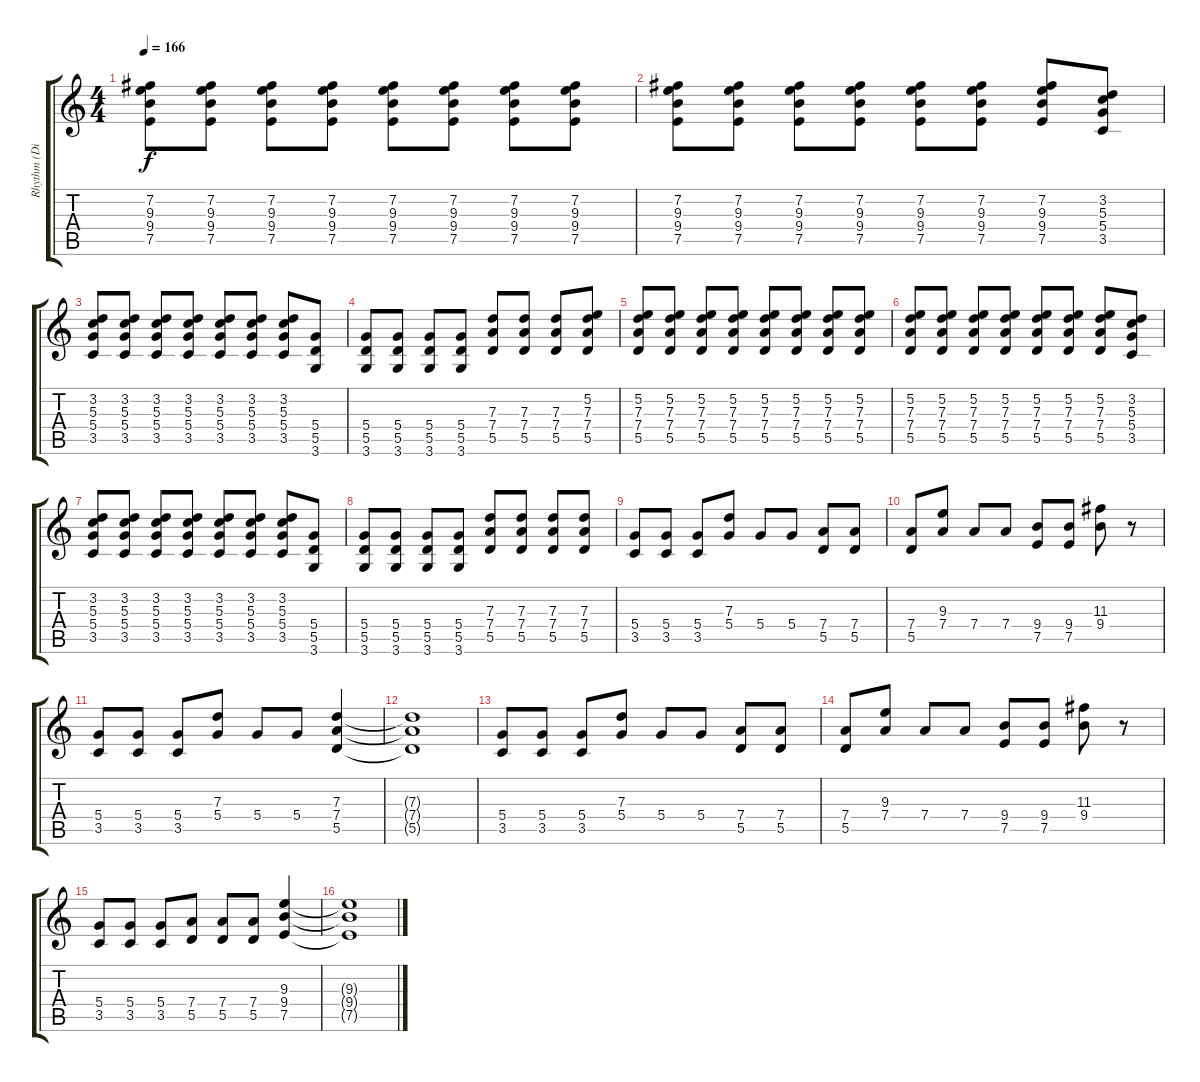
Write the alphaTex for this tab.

\track ("Rhythm (Dist.)" "Rhythm (Di") {instrument distortionguitar}
\staff {score tabs}
\tuning (E4 B3 G3 D3 A2 E2) {hide}
\ts (4 4)
\tempo 166
\clef g2
\ks c
(7.2 9.3 9.4 7.5).8{dy f} (7.2 9.3 9.4 7.5).8 (7.2 9.3 9.4 7.5).8 (7.2 9.3 9.4 7.5).8 (7.2 9.3 9.4 7.5).8 (7.2 9.3 9.4 7.5).8 (7.2 9.3 9.4 7.5).8 (7.2 9.3 9.4 7.5).8 |
(7.2 9.3 9.4 7.5).8 (7.2 9.3 9.4 7.5).8 (7.2 9.3 9.4 7.5).8 (7.2 9.3 9.4 7.5).8 (7.2 9.3 9.4 7.5).8 (7.2 9.3 9.4 7.5).8 (7.2 9.3 9.4 7.5).8 (3.2 5.3 5.4 3.5).8 |
(3.2 5.3 5.4 3.5).8 (3.2 5.3 5.4 3.5).8 (3.2 5.3 5.4 3.5).8 (3.2 5.3 5.4 3.5).8 (3.2 5.3 5.4 3.5).8 (3.2 5.3 5.4 3.5).8 (3.2 5.3 5.4 3.5).8 (5.4 5.5 3.6).8 |
(5.4 5.5 3.6).8 (5.4 5.5 3.6).8 (5.4 5.5 3.6).8 (5.4 5.5 3.6).8 (7.3 7.4 5.5).8 (7.3 7.4 5.5).8 (7.3 7.4 5.5).8 (5.2 7.3 7.4 5.5).8 |
(5.2 7.3 7.4 5.5).8 (5.2 7.3 7.4 5.5).8 (5.2 7.3 7.4 5.5).8 (5.2 7.3 7.4 5.5).8 (5.2 7.3 7.4 5.5).8 (5.2 7.3 7.4 5.5).8 (5.2 7.3 7.4 5.5).8 (5.2 7.3 7.4 5.5).8 |
(5.2 7.3 7.4 5.5).8 (5.2 7.3 7.4 5.5).8 (5.2 7.3 7.4 5.5).8 (5.2 7.3 7.4 5.5).8 (5.2 7.3 7.4 5.5).8 (5.2 7.3 7.4 5.5).8 (5.2 7.3 7.4 5.5).8 (3.2 5.3 5.4 3.5).8 |
(3.2 5.3 5.4 3.5).8 (3.2 5.3 5.4 3.5).8 (3.2 5.3 5.4 3.5).8 (3.2 5.3 5.4 3.5).8 (3.2 5.3 5.4 3.5).8 (3.2 5.3 5.4 3.5).8 (3.2 5.3 5.4 3.5).8 (5.4 5.5 3.6).8 |
(5.4 5.5 3.6).8 (5.4 5.5 3.6).8 (5.4 5.5 3.6).8 (5.4 5.5 3.6).8 (7.3 7.4 5.5).8 (7.3 7.4 5.5).8 (7.3 7.4 5.5).8 (7.3 7.4 5.5).8 |
(5.4 3.5).8 (5.4 3.5).8 (5.4 3.5).8 (7.3 5.4).8 5.4.8 5.4.8 (7.4 5.5).8 (7.4 5.5).8 |
(7.4 5.5).8 (9.3 7.4).8 7.4.8 7.4.8 (9.4 7.5).8 (9.4 7.5).8 (11.3 9.4).8 r.8 |
(5.4 3.5).8 (5.4 3.5).8 (5.4 3.5).8 (7.3 5.4).8 5.4.8 5.4.8 (7.3 7.4 5.5).4 |
(7.3{t} 7.4{t} 5.5{t}).1 |
(5.4 3.5).8 (5.4 3.5).8 (5.4 3.5).8 (7.3 5.4).8 5.4.8 5.4.8 (7.4 5.5).8 (7.4 5.5).8 |
(7.4 5.5).8 (9.3 7.4).8 7.4.8 7.4.8 (9.4 7.5).8 (9.4 7.5).8 (11.3 9.4).8 r.8 |
(5.4 3.5).8 (5.4 3.5).8 (5.4 3.5).8 (7.4 5.5).8 (7.4 5.5).8 (7.4 5.5).8 (9.3 9.4 7.5).4 |
(9.3{t} 9.4{t} 7.5{t}).1
